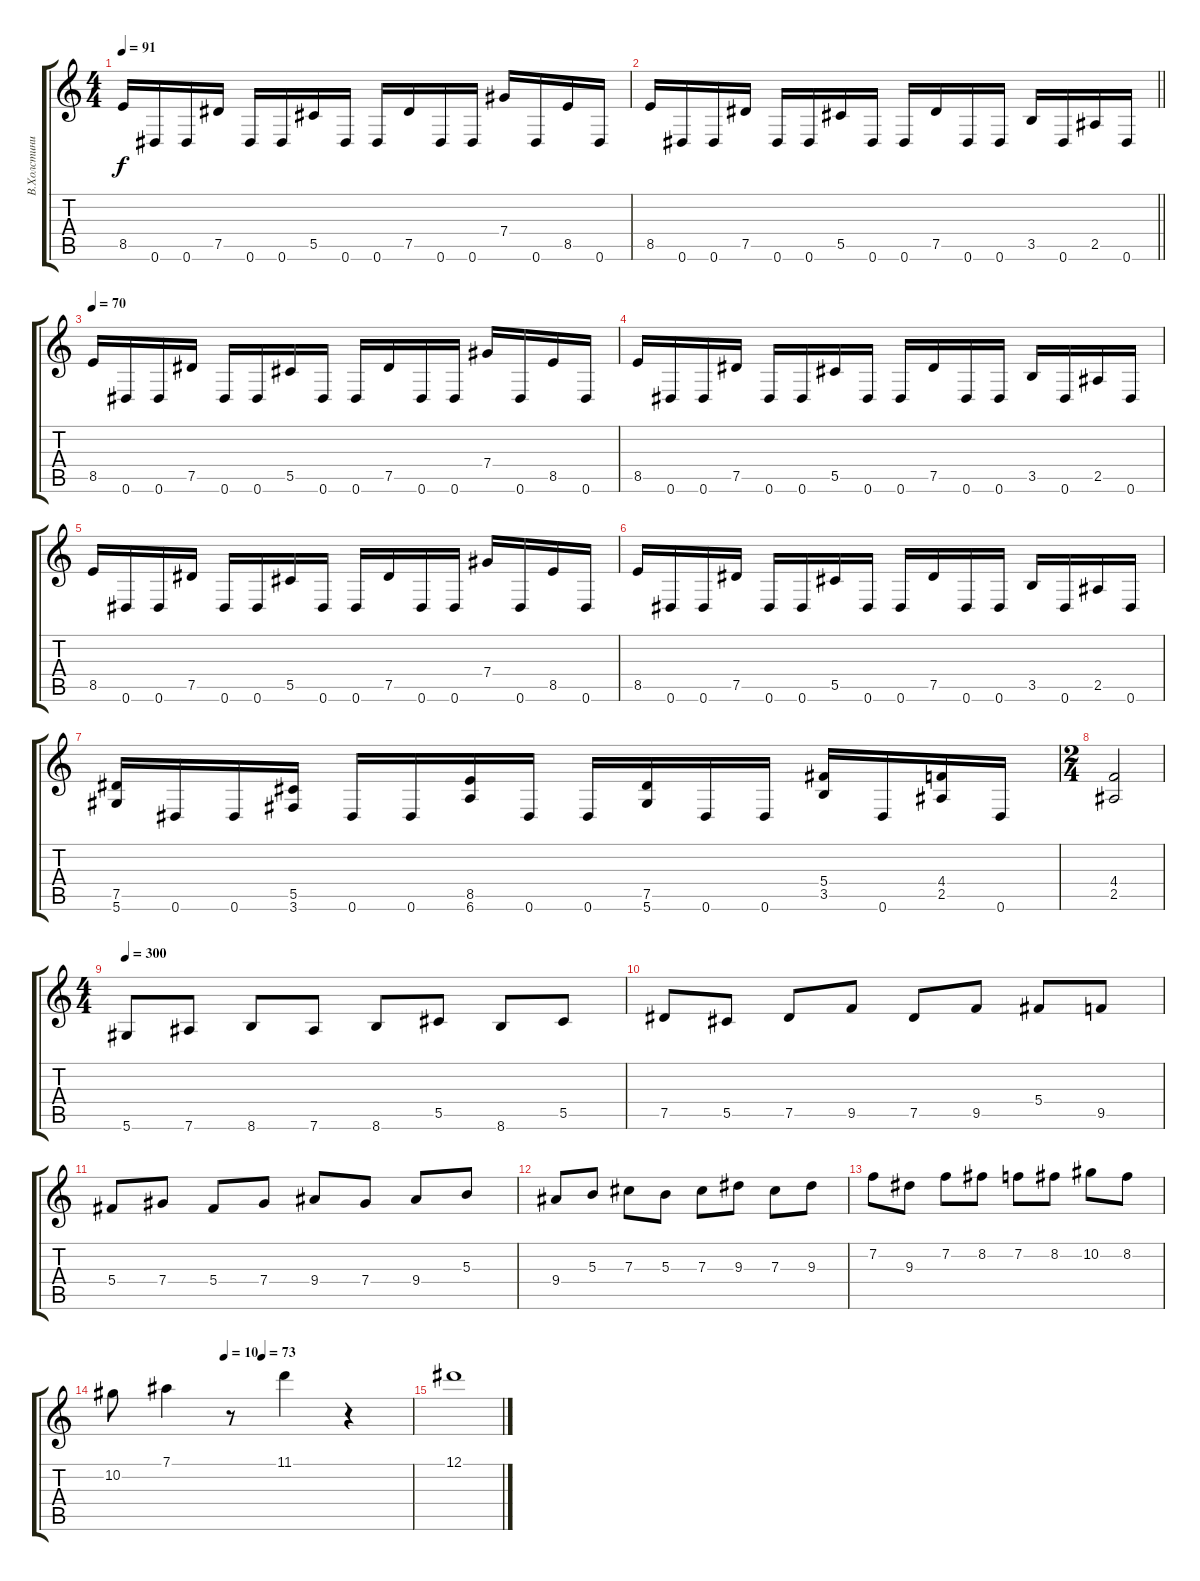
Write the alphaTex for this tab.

\track ("В.Холстинин" "В.Холстини") {instrument distortionguitar}
\staff {score tabs}
\tuning (Eb4 Bb3 Gb3 Db3 Ab2 Eb2) {hide}
\ts (4 4)
\tempo 91
\clef g2
\ks c
8.5.16{dy f} 0.6.16 0.6.16 7.5.16 0.6.16 0.6.16 5.5.16 0.6.16 0.6.16 7.5.16 0.6.16 0.6.16 7.4.16 0.6.16 8.5.16 0.6.16 |
\barLineRight lightlight
8.5.16 0.6.16 0.6.16 7.5.16 0.6.16 0.6.16 5.5.16 0.6.16 0.6.16 7.5.16 0.6.16 0.6.16 3.5.16 0.6.16 2.5.16 0.6.16 |
\tempo 70
8.5.16 0.6.16 0.6.16 7.5.16 0.6.16 0.6.16 5.5.16 0.6.16 0.6.16 7.5.16 0.6.16 0.6.16 7.4.16 0.6.16 8.5.16 0.6.16 |
8.5.16 0.6.16 0.6.16 7.5.16 0.6.16 0.6.16 5.5.16 0.6.16 0.6.16 7.5.16 0.6.16 0.6.16 3.5.16 0.6.16 2.5.16 0.6.16 |
8.5.16 0.6.16 0.6.16 7.5.16 0.6.16 0.6.16 5.5.16 0.6.16 0.6.16 7.5.16 0.6.16 0.6.16 7.4.16 0.6.16 8.5.16 0.6.16 |
8.5.16 0.6.16 0.6.16 7.5.16 0.6.16 0.6.16 5.5.16 0.6.16 0.6.16 7.5.16 0.6.16 0.6.16 3.5.16 0.6.16 2.5.16 0.6.16 |
(7.5 5.6).16 0.6.16 0.6.16 (5.5 3.6).16 0.6.16 0.6.16 (8.5 6.6).16 0.6.16 0.6.16 (7.5 5.6).16 0.6.16 0.6.16 (5.4 3.5).16 0.6.16 (4.4 2.5).16 0.6.16 |
\ts (2 4)
(4.4 2.5).2 |
\ts (4 4)
\tempo 300
5.6.8 7.6.8 8.6.8 7.6.8 8.6.8 5.5.8 8.6.8 5.5.8 |
7.5.8 5.5.8 7.5.8 9.5.8 7.5.8 9.5.8 5.4.8 9.5.8 |
5.4.8 7.4.8 5.4.8 7.4.8 9.4.8 7.4.8 9.4.8 5.3.8 |
9.4.8 5.3.8 7.3.8 5.3.8 7.3.8 9.3.8 7.3.8 9.3.8 |
7.2.8 9.3.8 7.2.8 8.2.8 7.2.8 8.2.8 10.2.8 8.2.8 |
\tempo (10 0.375)
\tempo (73 0.5)
10.2.8 7.1.4 r.8 11.1.4 r.4 |
12.1.1
